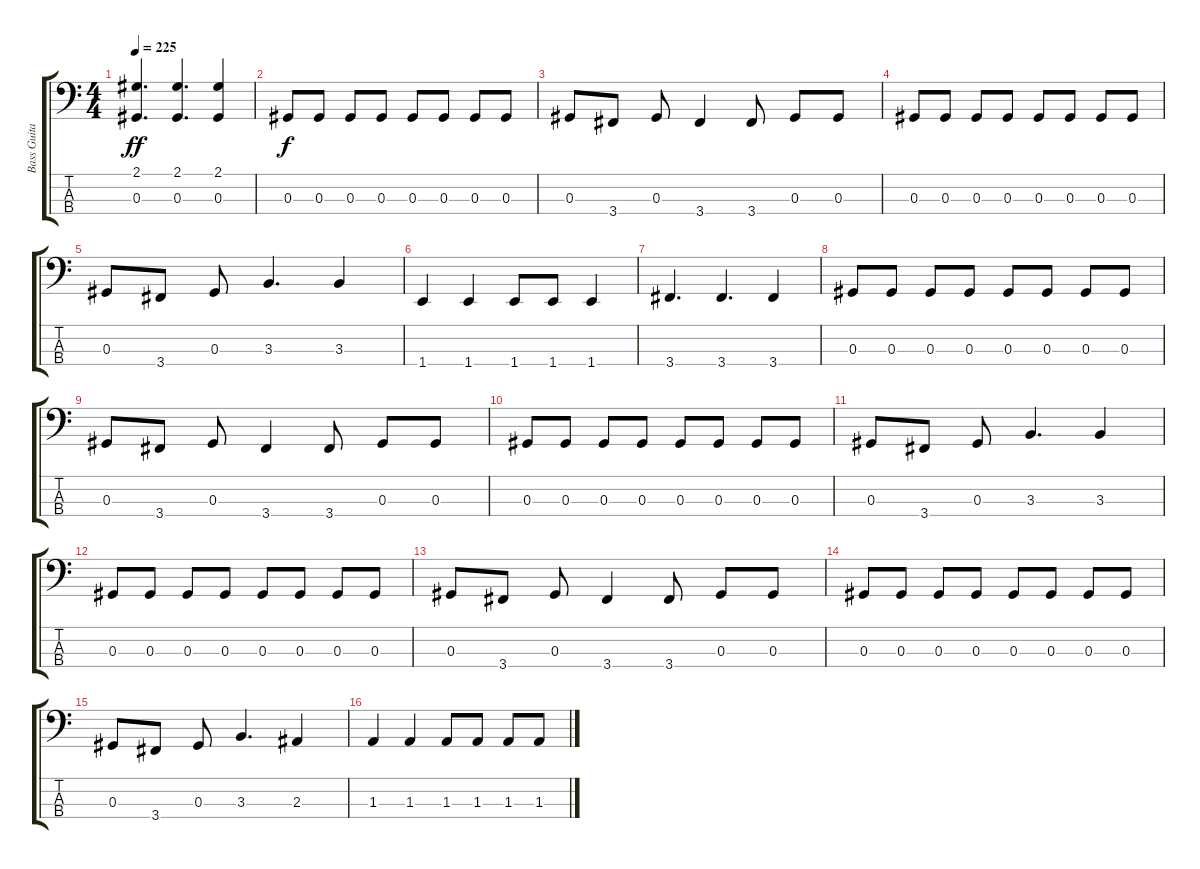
\track ("Bass Guitar" "Bass Guita") {instrument electricbasspick}
\staff {score tabs}
\tuning (Gb2 Db2 Ab1 Eb1) {hide}
\ts (4 4)
\tempo 225
\clef f4
\ks c
(2.1 0.3).4{d dy ff} (2.1 0.3).4{d} (2.1 0.3).4 |
0.3.8{dy f} 0.3.8 0.3.8 0.3.8 0.3.8 0.3.8 0.3.8 0.3.8 |
0.3.8 3.4.8 0.3.8 3.4.4 3.4.8 0.3.8 0.3.8 |
0.3.8 0.3.8 0.3.8 0.3.8 0.3.8 0.3.8 0.3.8 0.3.8 |
0.3.8 3.4.8 0.3.8 3.3.4{d} 3.3.4 |
1.4.4 1.4.4 1.4.8 1.4.8 1.4.4 |
3.4.4{d} 3.4.4{d} 3.4.4 |
0.3.8 0.3.8 0.3.8 0.3.8 0.3.8 0.3.8 0.3.8 0.3.8 |
0.3.8 3.4.8 0.3.8 3.4.4 3.4.8 0.3.8 0.3.8 |
0.3.8 0.3.8 0.3.8 0.3.8 0.3.8 0.3.8 0.3.8 0.3.8 |
0.3.8 3.4.8 0.3.8 3.3.4{d} 3.3.4 |
0.3.8 0.3.8 0.3.8 0.3.8 0.3.8 0.3.8 0.3.8 0.3.8 |
0.3.8 3.4.8 0.3.8 3.4.4 3.4.8 0.3.8 0.3.8 |
0.3.8 0.3.8 0.3.8 0.3.8 0.3.8 0.3.8 0.3.8 0.3.8 |
0.3.8 3.4.8 0.3.8 3.3.4{d} 2.3.4 |
1.3.4 1.3.4 1.3.8 1.3.8 1.3.8 1.3.8
